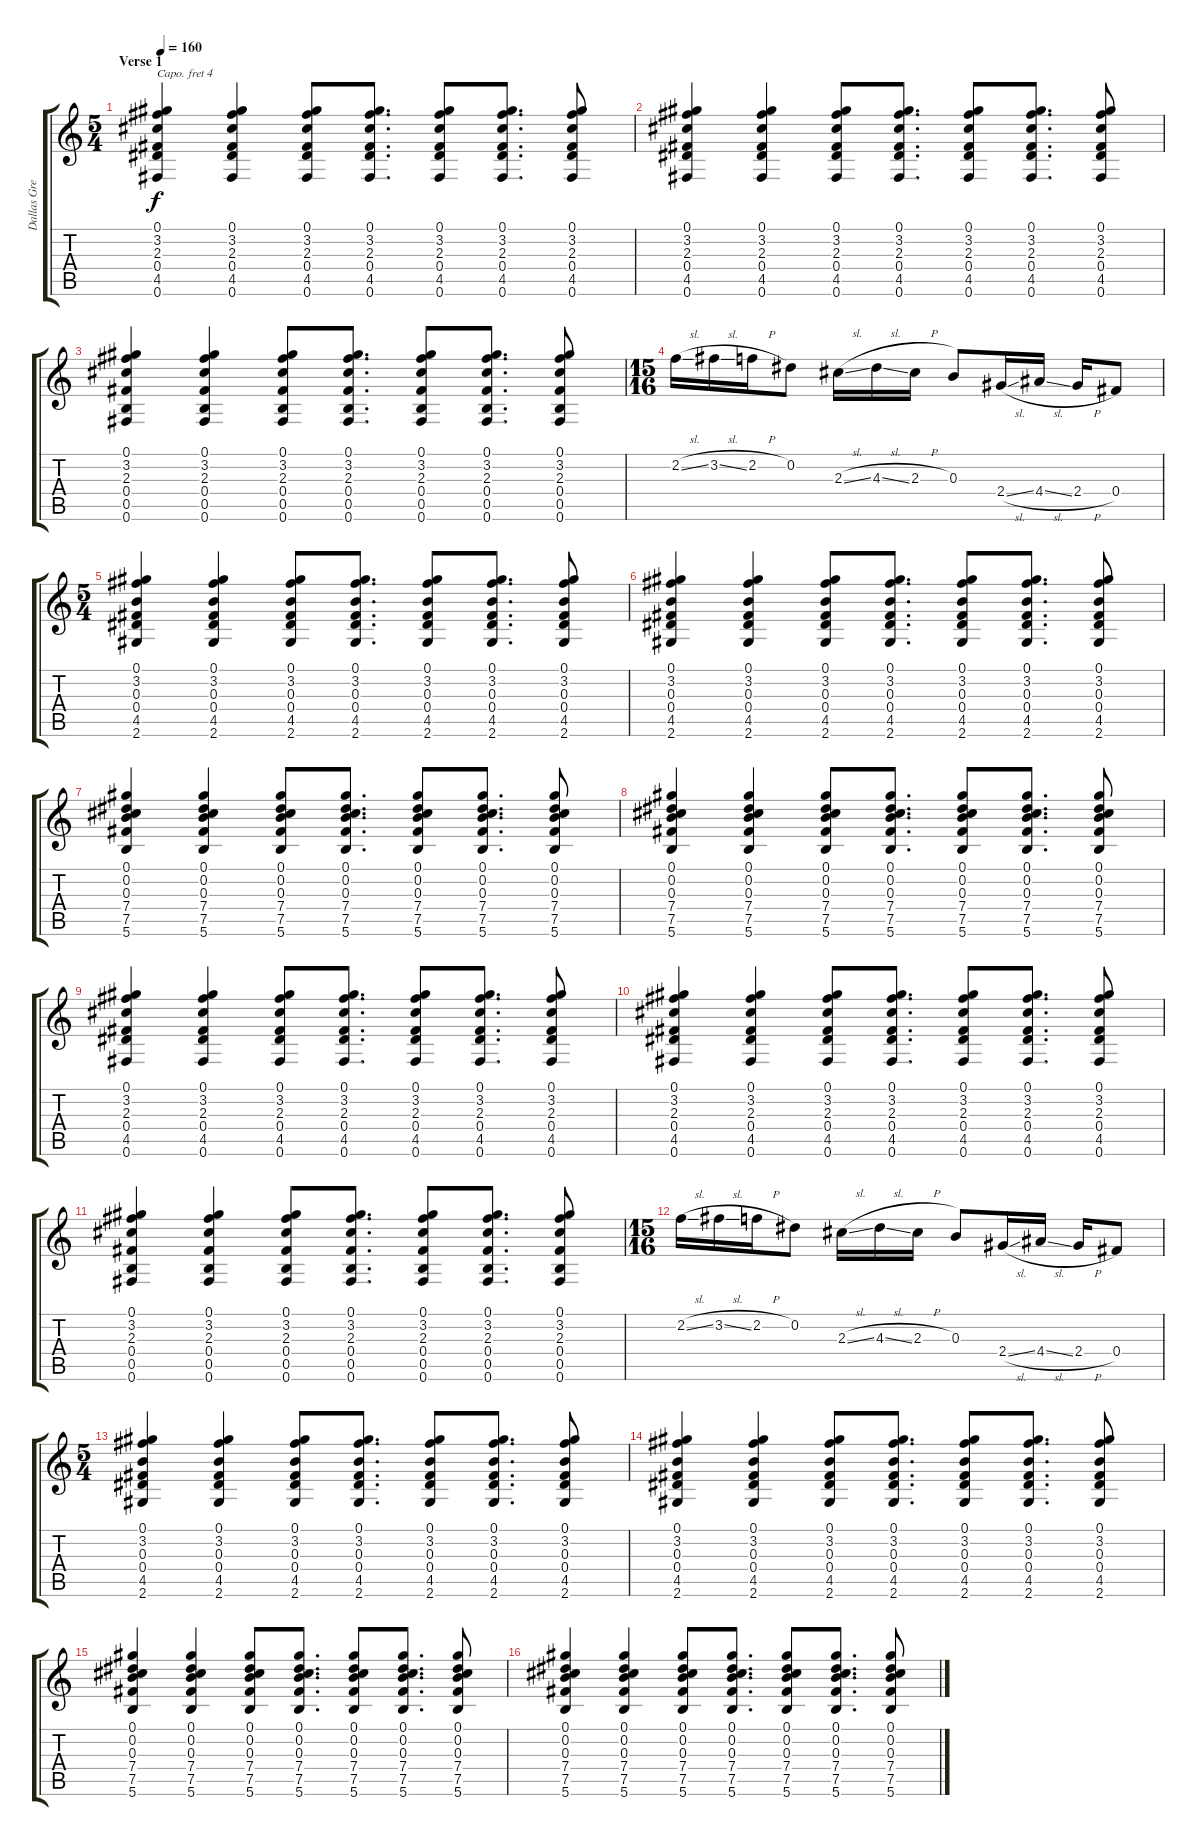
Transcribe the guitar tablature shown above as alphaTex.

\track ("Dallas Green" "Dallas Gre") {instrument acousticguitarsteel}
\staff {score tabs}
\capo 4
\tuning (E4 B3 G3 D3 G2 D2) {hide}
\ts (5 4)
\section ("" "Verse 1")
\tempo 160
\clef g2
\ks c
(0.1 3.2 2.3 0.4 4.5 0.6).4{dy f} (0.1 3.2 2.3 0.4 4.5 0.6).4 (0.1 3.2 2.3 0.4 4.5 0.6).8 (0.1 3.2 2.3 0.4 4.5 0.6).8{d} (0.1 3.2 2.3 0.4 4.5 0.6).8 (0.1 3.2 2.3 0.4 4.5 0.6).8{d} (0.1 3.2 2.3 0.4 4.5 0.6).8 |
(0.1 3.2 2.3 0.4 4.5 0.6).4 (0.1 3.2 2.3 0.4 4.5 0.6).4 (0.1 3.2 2.3 0.4 4.5 0.6).8 (0.1 3.2 2.3 0.4 4.5 0.6).8{d} (0.1 3.2 2.3 0.4 4.5 0.6).8 (0.1 3.2 2.3 0.4 4.5 0.6).8{d} (0.1 3.2 2.3 0.4 4.5 0.6).8 |
(0.1 3.2 2.3 0.4 0.5 0.6).4 (0.1 3.2 2.3 0.4 0.5 0.6).4 (0.1 3.2 2.3 0.4 0.5 0.6).8 (0.1 3.2 2.3 0.4 0.5 0.6).8{d} (0.1 3.2 2.3 0.4 0.5 0.6).8 (0.1 3.2 2.3 0.4 0.5 0.6).8{d} (0.1 3.2 2.3 0.4 0.5 0.6).8 |
\ts (15 16)
2.2{sl}.16 3.2{sl}.16 2.2{h}.16 0.2.8 2.3{sl}.16 4.3{sl}.16 2.3{h}.16 0.3.8 2.4{sl}.16 4.4{sl}.16 2.4{h}.16 0.4.8 |
\ts (5 4)
(0.1 3.2 0.3 0.4 4.5 2.6).4 (0.1 3.2 0.3 0.4 4.5 2.6).4 (0.1 3.2 0.3 0.4 4.5 2.6).8 (0.1 3.2 0.3 0.4 4.5 2.6).8{d} (0.1 3.2 0.3 0.4 4.5 2.6).8 (0.1 3.2 0.3 0.4 4.5 2.6).8{d} (0.1 3.2 0.3 0.4 4.5 2.6).8 |
(0.1 3.2 0.3 0.4 4.5 2.6).4 (0.1 3.2 0.3 0.4 4.5 2.6).4 (0.1 3.2 0.3 0.4 4.5 2.6).8 (0.1 3.2 0.3 0.4 4.5 2.6).8{d} (0.1 3.2 0.3 0.4 4.5 2.6).8 (0.1 3.2 0.3 0.4 4.5 2.6).8{d} (0.1 3.2 0.3 0.4 4.5 2.6).8 |
(0.1 0.2 0.3 7.4 7.5 5.6).4 (0.1 0.2 0.3 7.4 7.5 5.6).4 (0.1 0.2 0.3 7.4 7.5 5.6).8 (0.1 0.2 0.3 7.4 7.5 5.6).8{d} (0.1 0.2 0.3 7.4 7.5 5.6).8 (0.1 0.2 0.3 7.4 7.5 5.6).8{d} (0.1 0.2 0.3 7.4 7.5 5.6).8 |
(0.1 0.2 0.3 7.4 7.5 5.6).4 (0.1 0.2 0.3 7.4 7.5 5.6).4 (0.1 0.2 0.3 7.4 7.5 5.6).8 (0.1 0.2 0.3 7.4 7.5 5.6).8{d} (0.1 0.2 0.3 7.4 7.5 5.6).8 (0.1 0.2 0.3 7.4 7.5 5.6).8{d} (0.1 0.2 0.3 7.4 7.5 5.6).8 |
(0.1 3.2 2.3 0.4 4.5 0.6).4 (0.1 3.2 2.3 0.4 4.5 0.6).4 (0.1 3.2 2.3 0.4 4.5 0.6).8 (0.1 3.2 2.3 0.4 4.5 0.6).8{d} (0.1 3.2 2.3 0.4 4.5 0.6).8 (0.1 3.2 2.3 0.4 4.5 0.6).8{d} (0.1 3.2 2.3 0.4 4.5 0.6).8 |
(0.1 3.2 2.3 0.4 4.5 0.6).4 (0.1 3.2 2.3 0.4 4.5 0.6).4 (0.1 3.2 2.3 0.4 4.5 0.6).8 (0.1 3.2 2.3 0.4 4.5 0.6).8{d} (0.1 3.2 2.3 0.4 4.5 0.6).8 (0.1 3.2 2.3 0.4 4.5 0.6).8{d} (0.1 3.2 2.3 0.4 4.5 0.6).8 |
(0.1 3.2 2.3 0.4 0.5 0.6).4 (0.1 3.2 2.3 0.4 0.5 0.6).4 (0.1 3.2 2.3 0.4 0.5 0.6).8 (0.1 3.2 2.3 0.4 0.5 0.6).8{d} (0.1 3.2 2.3 0.4 0.5 0.6).8 (0.1 3.2 2.3 0.4 0.5 0.6).8{d} (0.1 3.2 2.3 0.4 0.5 0.6).8 |
\ts (15 16)
2.2{sl}.16 3.2{sl}.16 2.2{h}.16 0.2.8 2.3{sl}.16 4.3{sl}.16 2.3{h}.16 0.3.8 2.4{sl}.16 4.4{sl}.16 2.4{h}.16 0.4.8 |
\ts (5 4)
(0.1 3.2 0.3 0.4 4.5 2.6).4 (0.1 3.2 0.3 0.4 4.5 2.6).4 (0.1 3.2 0.3 0.4 4.5 2.6).8 (0.1 3.2 0.3 0.4 4.5 2.6).8{d} (0.1 3.2 0.3 0.4 4.5 2.6).8 (0.1 3.2 0.3 0.4 4.5 2.6).8{d} (0.1 3.2 0.3 0.4 4.5 2.6).8 |
(0.1 3.2 0.3 0.4 4.5 2.6).4 (0.1 3.2 0.3 0.4 4.5 2.6).4 (0.1 3.2 0.3 0.4 4.5 2.6).8 (0.1 3.2 0.3 0.4 4.5 2.6).8{d} (0.1 3.2 0.3 0.4 4.5 2.6).8 (0.1 3.2 0.3 0.4 4.5 2.6).8{d} (0.1 3.2 0.3 0.4 4.5 2.6).8 |
(0.1 0.2 0.3 7.4 7.5 5.6).4 (0.1 0.2 0.3 7.4 7.5 5.6).4 (0.1 0.2 0.3 7.4 7.5 5.6).8 (0.1 0.2 0.3 7.4 7.5 5.6).8{d} (0.1 0.2 0.3 7.4 7.5 5.6).8 (0.1 0.2 0.3 7.4 7.5 5.6).8{d} (0.1 0.2 0.3 7.4 7.5 5.6).8 |
(0.1 0.2 0.3 7.4 7.5 5.6).4 (0.1 0.2 0.3 7.4 7.5 5.6).4 (0.1 0.2 0.3 7.4 7.5 5.6).8 (0.1 0.2 0.3 7.4 7.5 5.6).8{d} (0.1 0.2 0.3 7.4 7.5 5.6).8 (0.1 0.2 0.3 7.4 7.5 5.6).8{d} (0.1 0.2 0.3 7.4 7.5 5.6).8
